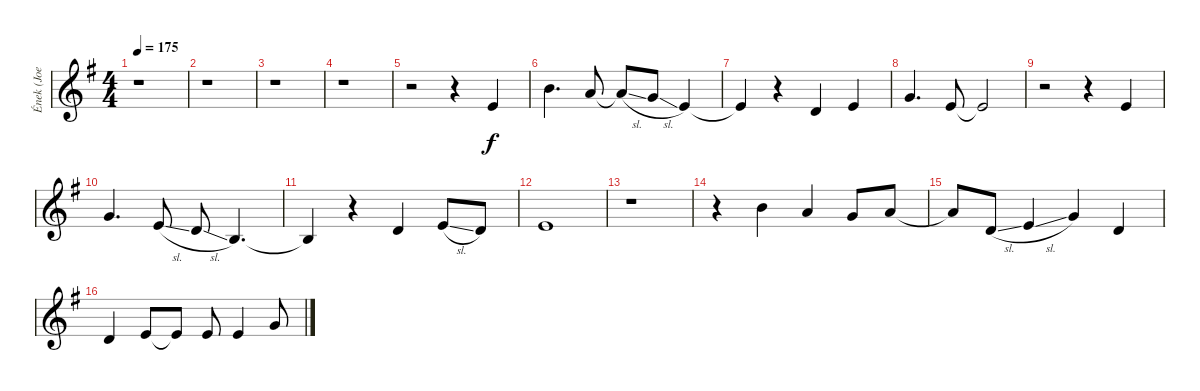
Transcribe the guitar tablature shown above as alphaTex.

\track ("Ének (Joe Lynn Turner)" "Ének (Joe ") {instrument lead2sawtooth}
\staff {score}
\tuning (E4 B3 G3 D3 A2 E2) {hide}
\ts (4 4)
\tempo 175
\clef g2
\ks g
r.1{dy f} |
r.1 |
r.1 |
r.1 |
r.2 r.4 0.1.4 |
7.1.4{d} 5.1.8 5.1{sl t}.8 3.1{sl}.8 0.1.4 |
0.1{t}.4 r.4 3.2.4 0.1.4 |
3.1.4{d} 0.1.8 0.1{t}.2 |
r.2 r.4 0.1.4 |
3.1.4{d} 5.2{sl}.8 3.2{sl}.8 0.2.4{d} |
0.2{t}.4 r.4 3.2.4 5.2{sl}.8 3.2.8 |
0.1.1 |
r.1 |
r.4 7.1.4 5.1.4 3.1.8 5.1.8 |
5.1{t}.8 3.2{sl}.8 5.2{sl}.4 8.2.4 3.2.4 |
3.2.4 0.1.8 0.1{t}.8 0.1.8 0.1.4 3.1.8
